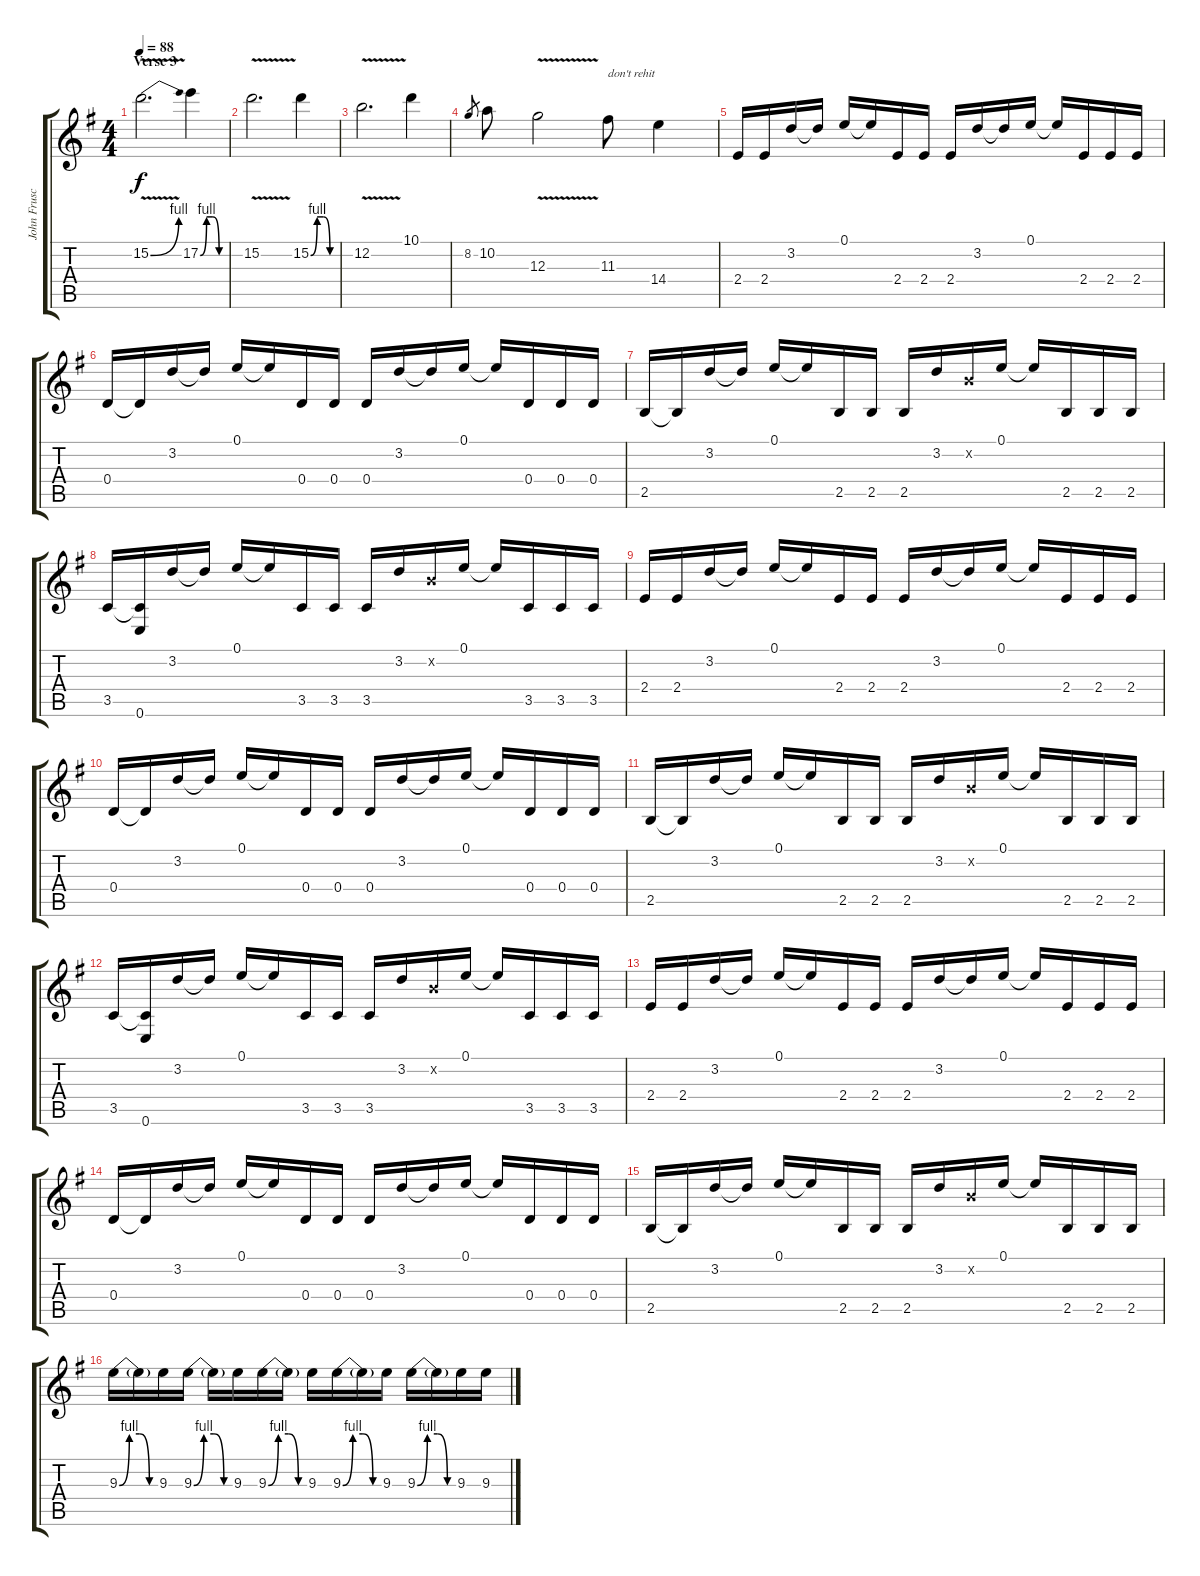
\track ("John Frusciante (Guitar)" "John Frusc") {instrument electricguitarclean}
\staff {score tabs}
\tuning (E4 B3 G3 D3 A2 E2) {hide}
\ts (4 4)
\section ("" "Verse 3")
\tempo 88
\clef g2
\ks g
15.2{be (bend 0 0 60 4) v}.2{d dy f} 17.2{be (custom 0 0 15 4 30 4 45 0 60 0)}.4 |
15.2{v}.2{d} 15.2{be (custom 0 0 15 4 30 4 45 0 60 0)}.4 |
12.2{v}.2{d} 10.1.4 |
8.2.8{gr} 10.2.8 12.3{v}.2 11.3.8{txt "don't rehit"} 14.4.4 |
2.4.16{instrument electricguitarclean} 2.4.16 3.2.16 3.2{t}.16 0.1.16 0.1{t}.16 2.4.16 2.4.16 2.4.16 3.2.16 3.2{t}.16 0.1.16 0.1{t}.16 2.4.16 2.4.16 2.4.16 |
0.4.16 0.4{t}.16 3.2.16 3.2{t}.16 0.1.16 0.1{t}.16 0.4.16 0.4.16 0.4.16 3.2.16 3.2{t}.16 0.1.16 0.1{t}.16 0.4.16 0.4.16 0.4.16 |
2.5.16 2.5{t}.16 3.2.16 3.2{t}.16 0.1.16 0.1{t}.16 2.5.16 2.5.16 2.5.16 3.2.16 0.2{x}.16 0.1.16 0.1{t}.16 2.5.16 2.5.16 2.5.16 |
3.5.16 (3.5{t} 0.6).16 3.2.16 3.2{t}.16 0.1.16 0.1{t}.16 3.5.16 3.5.16 3.5.16 3.2.16 0.2{x}.16 0.1.16 0.1{t}.16 3.5.16 3.5.16 3.5.16 |
2.4.16 2.4.16 3.2.16 3.2{t}.16 0.1.16 0.1{t}.16 2.4.16 2.4.16 2.4.16 3.2.16 3.2{t}.16 0.1.16 0.1{t}.16 2.4.16 2.4.16 2.4.16 |
0.4.16 0.4{t}.16 3.2.16 3.2{t}.16 0.1.16 0.1{t}.16 0.4.16 0.4.16 0.4.16 3.2.16 3.2{t}.16 0.1.16 0.1{t}.16 0.4.16 0.4.16 0.4.16 |
2.5.16 2.5{t}.16 3.2.16 3.2{t}.16 0.1.16 0.1{t}.16 2.5.16 2.5.16 2.5.16 3.2.16 0.2{x}.16 0.1.16 0.1{t}.16 2.5.16 2.5.16 2.5.16 |
3.5.16 (3.5{t} 0.6).16 3.2.16 3.2{t}.16 0.1.16 0.1{t}.16 3.5.16 3.5.16 3.5.16 3.2.16 0.2{x}.16 0.1.16 0.1{t}.16 3.5.16 3.5.16 3.5.16 |
2.4.16 2.4.16 3.2.16 3.2{t}.16 0.1.16 0.1{t}.16 2.4.16 2.4.16 2.4.16 3.2.16 3.2{t}.16 0.1.16 0.1{t}.16 2.4.16 2.4.16 2.4.16 |
0.4.16 0.4{t}.16 3.2.16 3.2{t}.16 0.1.16 0.1{t}.16 0.4.16 0.4.16 0.4.16 3.2.16 3.2{t}.16 0.1.16 0.1{t}.16 0.4.16 0.4.16 0.4.16 |
2.5.16 2.5{t}.16 3.2.16 3.2{t}.16 0.1.16 0.1{t}.16 2.5.16 2.5.16 2.5.16 3.2.16 0.2{x}.16 0.1.16 0.1{t}.16 2.5.16 2.5.16 2.5.16 |
9.3{be (custom 0 0 15 4 30 4 45 0 60 0)}.16 9.3{t}.16 9.3.16 9.3{be (custom 0 0 15 4 30 4 45 0 60 0)}.16 9.3{t}.16 9.3.16 9.3{be (custom 0 0 15 4 30 4 45 0 60 0)}.16 9.3{t}.16 9.3.16 9.3{be (custom 0 0 15 4 30 4 45 0 60 0)}.16 9.3{t}.16 9.3.16 9.3{be (custom 0 0 15 4 30 4 45 0 60 0)}.16 9.3{t}.16 9.3.16 9.3.16
